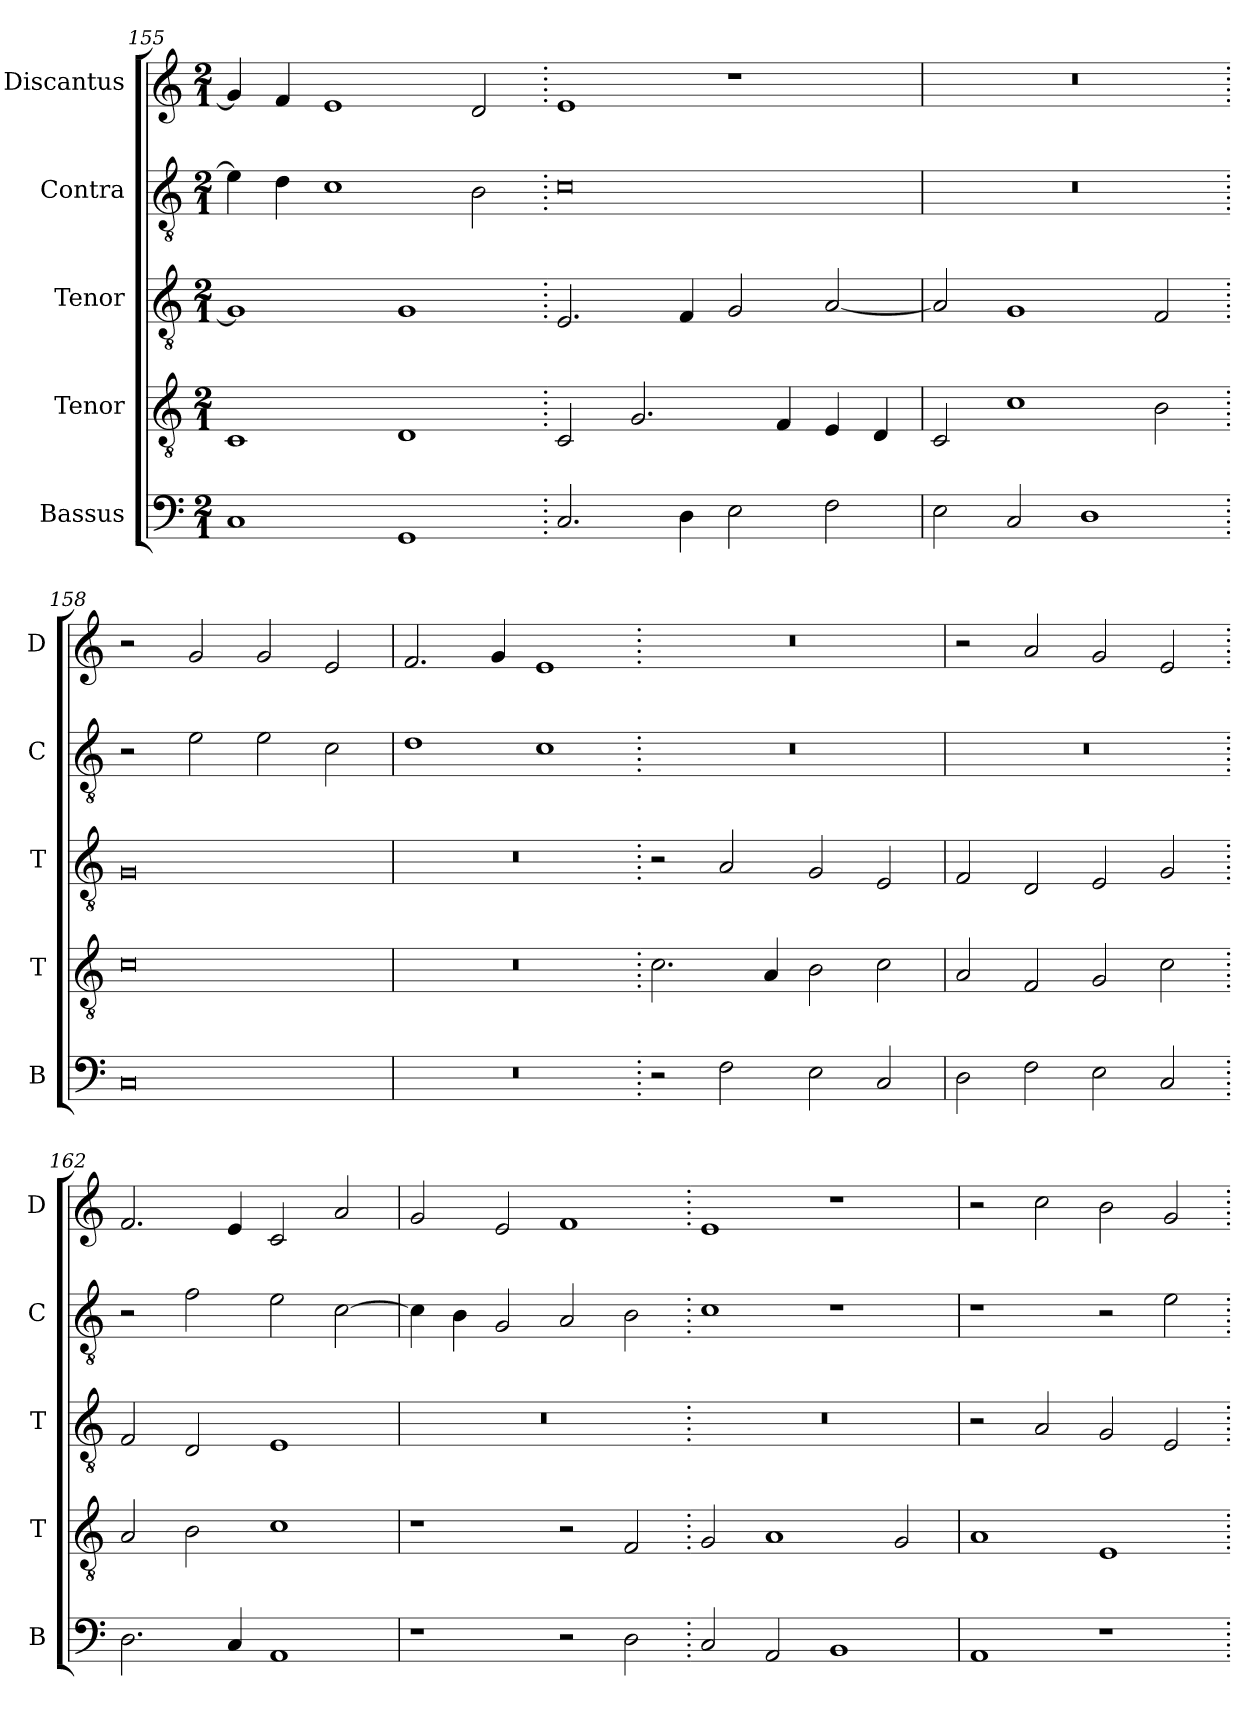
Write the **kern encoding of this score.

**kern	**kern	**kern	**kern	**kern
*part5	*part4	*part3	*part2	*part1
*staff5	*staff4	*staff3	*staff2	*staff1
*I"Bassus	*I"Tenor	*I"Tenor	*I"Contra	*I"Discantus
*I'B	*I'T	*I'T	*I'C	*I'D
*clefF4	*clefGv2	*clefGv2	*clefGv2	*clefG2
*k[]	*k[]	*k[]	*k[]	*k[]
*M2/1	*M2/1	*M2/1	*M2/1	*M2/1
=155	=155	=155	=155	=155
1C	1C	1G]	4e\]	4g/]
.	.	.	4d\	4f/
.	.	.	1c	1e
1GG	1D	1G	.	.
.	.	.	2B\	2d/
=156.	=156.	=156.	=156.	=156.
2.C/	2C/	2.E/	0c	1e
.	2.G/	.	.	.
4D\	.	4F/	.	.
2E\	.	2G/	.	1r
.	4F/	.	.	.
2F\	4E/	[2A/	.	.
.	4D/	.	.	.
=157	=157	=157	=157	=157
2E\	2C/	2A/]	0r	0r
2C/	1c	1G	.	.
1D	.	.	.	.
.	2B\	2F/	.	.
=158.	=158.	=158.	=158.	=158.
0C	0c	0G	2r	2r
.	.	.	2e\	2g/
.	.	.	2e\	2g/
.	.	.	2c\	2e/
=159	=159	=159	=159	=159
0r	0r	0r	1d	2.f/
.	.	.	.	4g/
.	.	.	1c	1e
=160.	=160.	=160.	=160.	=160.
2r	2.c\	2r	0r	0r
2F\	.	2A/	.	.
.	4A/	.	.	.
2E\	2B\	2G/	.	.
2C/	2c\	2E/	.	.
=161	=161	=161	=161	=161
2D\	2A/	2F/	0r	2r
2F\	2F/	2D/	.	2a/
2E\	2G/	2E/	.	2g/
2C/	2c\	2G/	.	2e/
=162.	=162.	=162.	=162.	=162.
2.D\	2A/	2F/	2r	2.f/
.	2B\	2D/	2f\	.
4C/	.	.	.	4e/
1AA	1c	1E	2e\	2c/
.	.	.	[2c\	2a/
=163	=163	=163	=163	=163
1r	1r	0r	4c\]	2g/
.	.	.	4B\	.
.	.	.	2G/	2e/
2r	2r	.	2A/	1f
2D\	2F/	.	2B\	.
=164.	=164.	=164.	=164.	=164.
2C/	2G/	0r	1c	1e
2AA/	1A	.	.	.
1BB	.	.	1r	1r
.	2G/	.	.	.
=165	=165	=165	=165	=165
1AA	1A	2r	1r	2r
.	.	2A/	.	2cc\
1r	1E	2G/	2r	2b\
.	.	2E/	2e\	2g/
=.	=.	=.	=.	=.
*-	*-	*-	*-	*-
